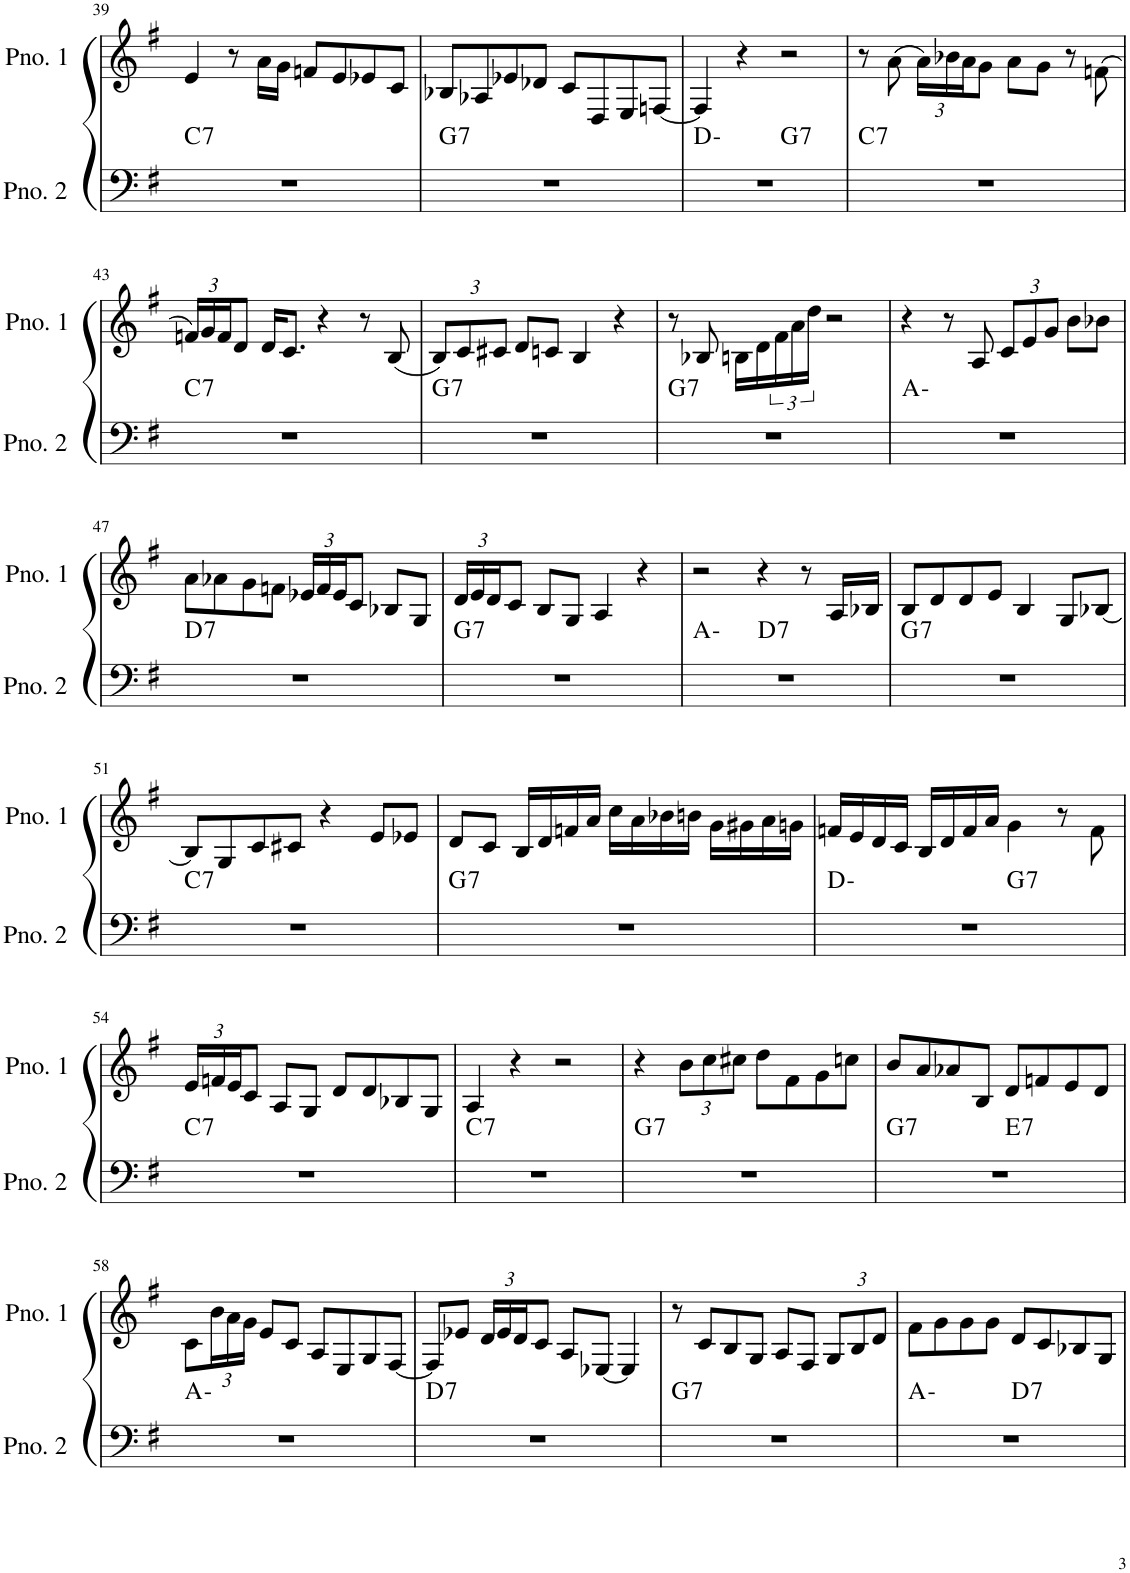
**kern	**harte	**kern
*part2	*part2	*part1
*staff2	*	*staff1
*I"ピアノ 2	*	*I"ピアノ 1
!!LO:PB:g=z
*clefF4	*	*clefG2
*k[f#]	*	*k[f#]
*M4/4	*	*M4/4
=39	=39	=39
!	!LO:H:kt=7	!
1r	C:7	4e/
.	.	8r
.	.	16a\LL
.	.	16g\JJ
.	.	8fn/L
.	.	8e/
.	.	8e-X/
.	.	8c/J
=40	=40	=40
!	!LO:H:kt=7	!
1r	G:7	8B-X/L
.	.	8A-X/
.	.	8e-X/
.	.	8d-X/J
.	.	8c/L
.	.	8D/
.	.	8E/
.	.	[8Fn/J
=41	=41	=41
*^	*	*
1r	2ryy	D:min	4F/]
.	.	.	4r
!	!	!LO:H:kt=7	!
.	2ryy	G:7	2r
=42	=42	=42	=42
!	!	!LO:H:kt=7	!
*v	*v	*	*
1r	C:7	8r
.	.	(8a\
*	*	*Xbrackettup
.	.	24a\LL)
.	.	24b-X\
.	.	24a\J
.	.	8g\J
.	.	8a\L
.	.	8g\J
.	.	8r
.	.	(8fn\
!!LO:LB:g=z
=43	=43	=43
!	!LO:H:kt=7	!
1r	C:7	24fn/LL)
.	.	24g/
.	.	24f/J
.	.	8d/J
.	.	16d/KL
.	.	8.c/J
.	.	4r
.	.	8r
.	.	(8B/
=44	=44	=44
!	!LO:H:kt=7	!
1r	G:7	12B/L)
.	.	12c/
.	.	12c#X/J
.	.	8d/L
.	.	8cn/J
.	.	4B/
.	.	4r
=45	=45	=45
!	!LO:H:kt=7	!
1r	G:7	8r
.	.	8B-X/
.	.	16Bn\LL
.	.	16d\
*	*	*brackettup
.	.	24f#\
.	.	24a\
.	.	24dd\JJ
.	.	2r
=46	=46	=46
1r	A:min	4r
.	.	8r
.	.	8A/
*	*	*Xbrackettup
.	.	12c/L
.	.	12e/
.	.	12g/J
.	.	8b\L
.	.	8b-X\J
!!LO:LB:g=z
=47	=47	=47
!	!LO:H:kt=7	!
1r	D:7	8a\L
.	.	8a-X\
.	.	8g\
.	.	8fn\J
.	.	24e-X/LL
.	.	24f/
.	.	24e-/J
.	.	8c/J
.	.	8B-X/L
.	.	8G/J
=48	=48	=48
!	!LO:H:kt=7	!
1r	G:7	24d/LL
.	.	24e/
.	.	24d/J
.	.	8c/J
.	.	8B/L
.	.	8G/J
.	.	4A/
.	.	4r
=49	=49	=49
*^	*	*
1r	2ryy	A:min	2r
!	!	!LO:H:kt=7	!
.	2ryy	D:7	4r
.	.	.	8r
.	.	.	16A/LL
.	.	.	16B-X/JJ
=50	=50	=50	=50
!	!	!LO:H:kt=7	!
*v	*v	*	*
1r	G:7	8B/L
.	.	8d/
.	.	8d/
.	.	8e/J
.	.	4B/
.	.	8G/L
.	.	[8B-X/J
!!LO:LB:g=z
=51	=51	=51
!	!LO:H:kt=7	!
1r	C:7	8B-/L]
.	.	8G/
.	.	8c/
.	.	8c#X/J
.	.	4r
.	.	8e/L
.	.	8e-X/J
=52	=52	=52
!	!LO:H:kt=7	!
1r	G:7	8d/L
.	.	8c/J
.	.	16B/LL
.	.	16d/
.	.	16fn/
.	.	16a/JJ
.	.	16cc\LL
.	.	16a\
.	.	16b-X\
.	.	16bn\JJ
.	.	16g\LL
.	.	16g#X\
.	.	16a\
.	.	16gn\JJ
=53	=53	=53
*^	*	*
1r	2ryy	D:min	16fn/LL
.	.	.	16e/
.	.	.	16d/
.	.	.	16c/JJ
.	.	.	16B/LL
.	.	.	16d/
.	.	.	16f/
.	.	.	16a/JJ
!	!	!LO:H:kt=7	!
.	2ryy	G:7	4g\
.	.	.	8r
.	.	.	8f\
!!LO:LB:g=z
=54	=54	=54	=54
!	!	!LO:H:kt=7	!
*v	*v	*	*
1r	C:7	24e/LL
.	.	24fn/
.	.	24e/J
.	.	8c/J
.	.	8A/L
.	.	8G/J
.	.	8d/L
.	.	8d/
.	.	8B-X/
.	.	8G/J
=55	=55	=55
!	!LO:H:kt=7	!
1r	C:7	4A/
.	.	4r
.	.	2r
=56	=56	=56
!	!LO:H:kt=7	!
1r	G:7	4r
.	.	12b\L
.	.	12cc\
.	.	12cc#X\J
.	.	8dd\L
.	.	8f#\
.	.	8g\
.	.	8ccn\J
=57	=57	=57
!	!LO:H:kt=7	!
*^	*	*
1r	2ryy	G:7	8b/L
.	.	.	8a/
.	.	.	8a-X/
.	.	.	8B/J
!	!	!LO:H:kt=7	!
.	2ryy	E:7	8d/L
.	.	.	8fn/
.	.	.	8e/
.	.	.	8d/J
*v	*v	*	*
!!LO:LB:g=z
=58	=58	=58
1r	A:min	8c\L
.	.	24b\L
.	.	24a\
.	.	24g\JJ
.	.	8e/L
.	.	8c/J
.	.	8A/L
.	.	8E/
.	.	8G/
.	.	[8F#/J
=59	=59	=59
!	!LO:H:kt=7	!
1r	D:7	8F#/L]
.	.	8e-X/J
.	.	24d/LL
.	.	24e-/
.	.	24d/J
.	.	8c/J
.	.	8A/L
.	.	[8E-X/J
.	.	4E-/]
=60	=60	=60
!	!LO:H:kt=7	!
1r	G:7	8r
.	.	8c/L
.	.	8B/
.	.	8G/J
.	.	8A/L
.	.	8F#/J
.	.	12G/L
.	.	12B/
.	.	12d/J
=61	=61	=61
*^	*	*
1r	2ryy	A:min	8f#\L
.	.	.	8g\
.	.	.	8g\
.	.	.	8g\J
!	!	!LO:H:kt=7	!
.	2ryy	D:7	8d/L
.	.	.	8c/
.	.	.	8B-X/
.	.	.	8G/J
*v	*v	*	*
=	=	=
*-	*-	*-
